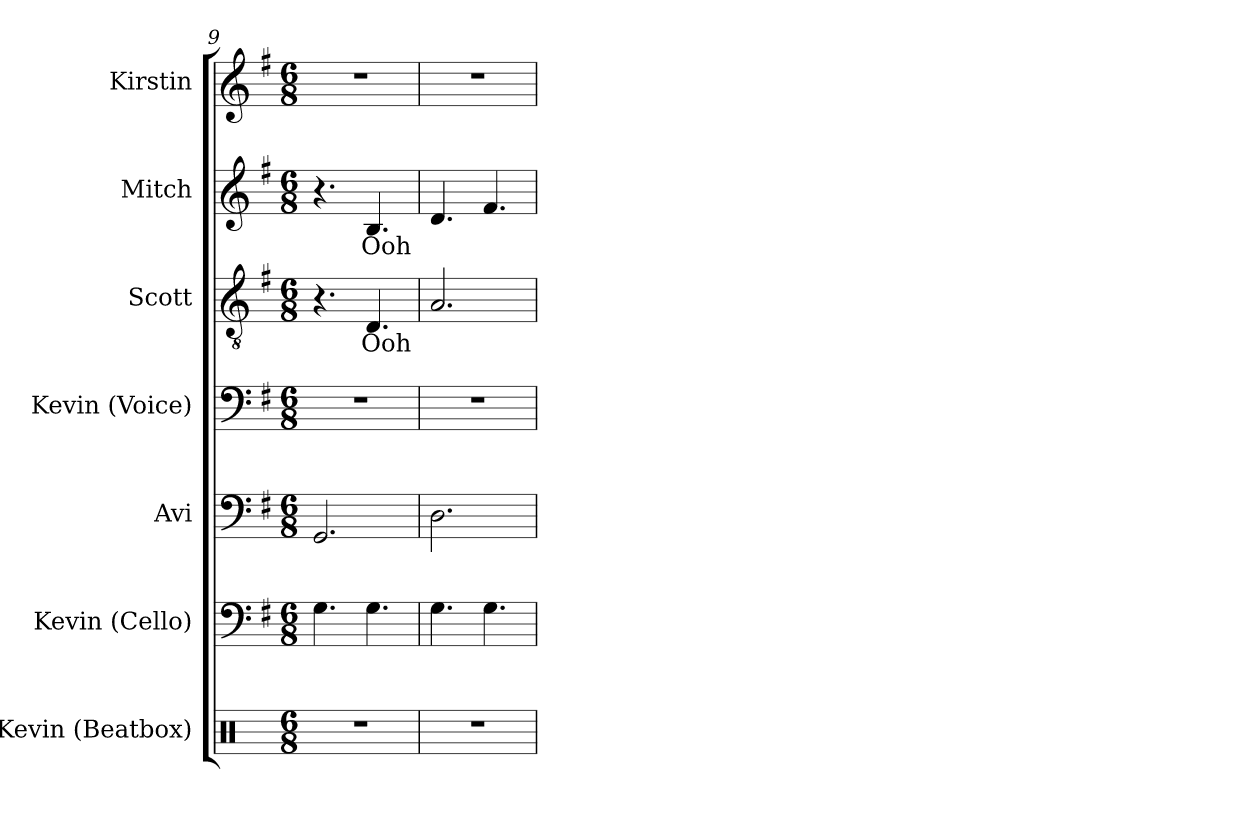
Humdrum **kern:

**kern	**kern	**kern	**kern	**kern	**text	**kern	**text	**kern
*part7	*part6	*part5	*part4	*part3	*part3	*part2	*part2	*part1
*staff7	*staff6	*staff5	*staff4	*staff3	*staff3	*staff2	*staff2	*staff1
*I"Kevin (Beatbox)	*I"Kevin (Cello)	*I"Avi	*I"Kevin (Voice)	*I"Scott	*	*I"Mitch	*	*I"Kirstin
*I'Ke. (B)	*I'Ke. (C)	*I'A.	*I'Ke. (V)	*I'S.	*	*I'M.	*	*I'Kr.
*clefX	*clefF4	*clefF4	*clefF4	*clefGv2	*	*clefG2	*	*clefG2
*k[]	*k[f#]	*k[f#]	*k[f#]	*k[f#]	*	*k[f#]	*	*k[f#]
*M6/8	*M6/8	*M6/8	*M6/8	*M6/8	*	*M6/8	*	*M6/8
=9	=9	=9	=9	=9	=9	=9	=9	=9
2.r	4.G\	2.GG/	2.r	4.r	.	4.r	.	2.r
.	4.G\	.	.	4.D/	Ooh	4.B/	Ooh	.
=10	=10	=10	=10	=10	=10	=10	=10	=10
2.r	4.G\	2.D\	2.r	2.A/	.	4.d/	.	2.r
.	4.G\	.	.	.	.	4.f#/	.	.
=	=	=	=	=	=	=	=	=
*-	*-	*-	*-	*-	*-	*-	*-	*-
